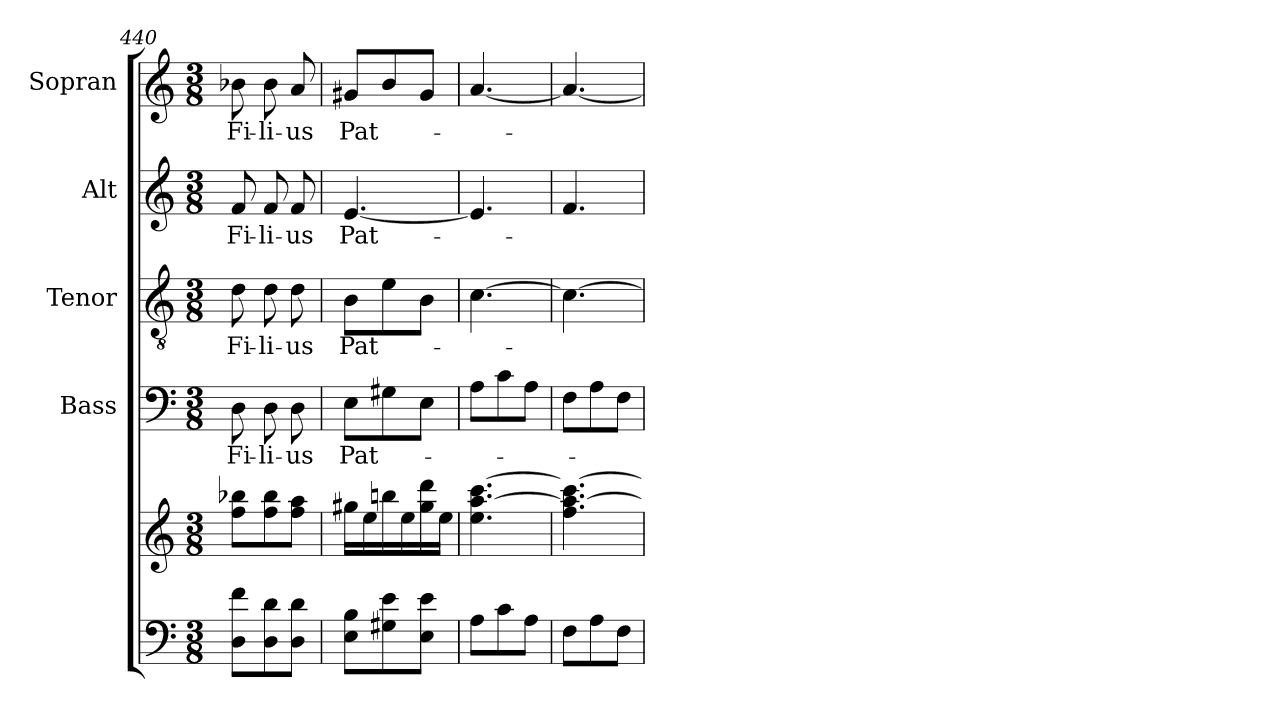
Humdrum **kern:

**kern	**kern	**kern	**text	**kern	**text	**kern	**text	**kern	**text
*part5	*part5	*part4	*part4	*part3	*part3	*part2	*part2	*part1	*part1
*staff6	*staff5	*staff4	*staff4	*staff3	*staff3	*staff2	*staff2	*staff1	*staff1
*	*	*I"Bass	*	*I"Tenor	*	*I"Alt	*	*I"Sopran	*
*	*	*I'B.	*	*I'T.	*	*I'A.	*	*I'S.	*
*clefF4	*clefG2	*clefF4	*	*clefGv2	*	*clefG2	*	*clefG2	*
*k[]	*k[]	*k[]	*	*k[]	*	*k[]	*	*k[]	*
*C:	*C:	*C:	*	*C:	*	*C:	*	*C:	*
*M3/8	*M3/8	*M3/8	*	*M3/8	*	*M3/8	*	*M3/8	*
=440	=440	=440	=440	=440	=440	=440	=440	=440	=440
!	!	!	!LO:LY:b	!	!LO:LY:b	!	!LO:LY:b	!	!LO:LY:b
8D\ 8f\L	8ff\ 8bb-X\L	8D\	Fi-	8d\	Fi-	8f/	Fi-	8b-X\	Fi-
!	!	!	!LO:LY:b	!	!LO:LY:b	!	!LO:LY:b	!	!LO:LY:b
8D\ 8d\	8ff\ 8bb-\	8D\	-li-	8d\	-li-	8f/	-li-	8b-\	-li-
!	!	!	!LO:LY:b	!	!LO:LY:b	!	!LO:LY:b	!	!LO:LY:b
8D\ 8d\J	8ff\ 8aa\J	8D\	-us	8d\	-us	8f/	-us	8a/	-us
=441	=441	=441	=441	=441	=441	=441	=441	=441	=441
!	!	!	!LO:LY:b	!	!LO:LY:b	!	!LO:LY:b	!	!LO:LY:b
8E\ 8B\L	16gg#X\LL	8E\L	Pat-	8B\L	Pat-	[4.e/	Pat-	8g#X/L	Pat-
.	16ee\	.	.	.	.	.	.	.	.
8G#X\ 8e\	16bbn\	8G#X\	.	8e\	.	.	.	8b/	.
.	16ee\	.	.	.	.	.	.	.	.
8E\ 8e\J	16gg#\ 16ddd\	8E\J	.	8B\J	.	.	.	8g#/J	.
.	16ee\JJ	.	.	.	.	.	.	.	.
=442	=442	=442	=442	=442	=442	=442	=442	=442	=442
8A\L	4.ee\ [4.aa\ [4.ccc\	8A\L	.	[4.c\	.	4.e/]	.	[4.a/	.
8c\	.	8c\	.	.	.	.	.	.	.
8A\J	.	8A\J	.	.	.	.	.	.	.
=443	=443	=443	=443	=443	=443	=443	=443	=443	=443
8F\L	4.ff\ 4.aa\_ 4.ccc\_	8F\L	.	4.c\_	.	4.f/	.	4.a/_	.
8A\	.	8A\	.	.	.	.	.	.	.
8F\J	.	8F\J	.	.	.	.	.	.	.
=	=	=	=	=	=	=	=	=	=
*-	*-	*-	*-	*-	*-	*-	*-	*-	*-
